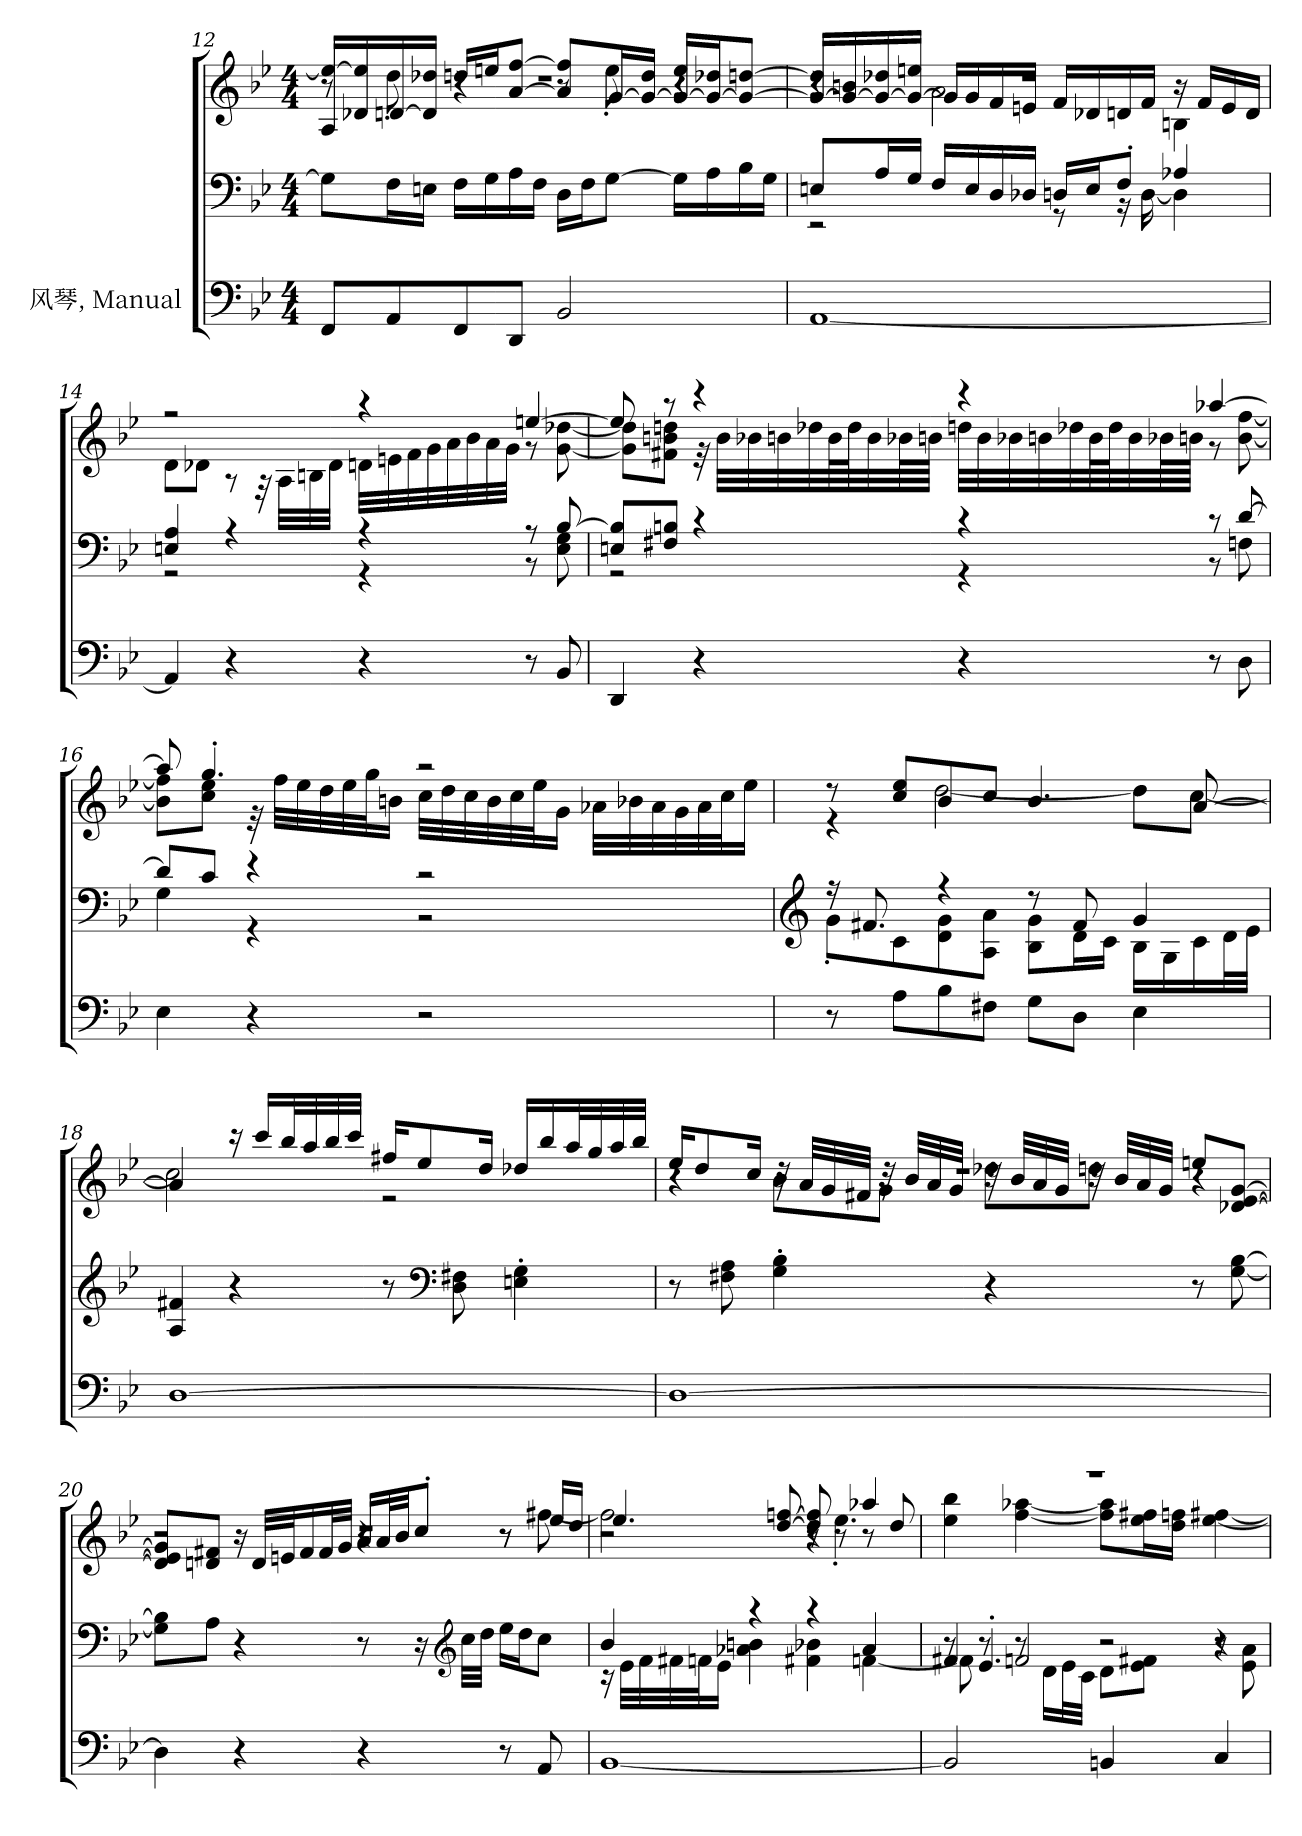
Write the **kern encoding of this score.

**kern	**kern	**kern
*part1	*part1	*part1
*staff3	*staff2	*staff1
*I"风琴, Manual	*	*
!!LO:LB:g=z
*clefF4	*clefF4	*clefG2
*k[b-e-]	*k[b-e-]	*k[b-e-]
*M4/4	*M4/4	*M4/4
=12	=12	=12
*	*	*^
*	*	*	*^
8FF/L	8G\L]	1r	8r	16A/ 16ee/_LL
.	.	.	.	16d-X/ 16ee/]
8AA/	16F\L	.	8dd'\	[16dn/
.	16En\JJ	.	.	16d/] 16dd-X/JJ
8FF/	16F\LL	.	4r	16ddn/LL
.	16G\	.	.	16een/J
8DD/J	16A\	.	.	[8a/ [8ff/J
.	16F\JJ	.	.	.
2BB-/	16D\LL	.	8r	8a/] 8ff/]L
.	16F\J	.	.	.
.	[8G\J	.	8ee'\	[16g/L
.	.	.	.	16g/_ 16dd/JJ
.	16G\LL]	.	4r	16g/_ 16ee/LL
.	16A\	.	.	16g/_ 16dd-X/J
.	16B-\	.	.	8g/_ [8ddn/J
.	16G\JJ	.	.	.
!!LO:LB:g=z	!!	!!
=13	=13	=13	=13	=13
*	*^	*	*	*
[1AA	8En/L	2r	1r	4r	16g/_ 16dd/]LL
.	.	.	.	.	16g/_ 16bn/
.	16A/L	.	.	.	16g/_ 16dd-X/
.	16G/JJ	.	.	.	16g/_ 16een/JJ
.	16F/LL	.	.	2a\	16g/LL]
.	16E/	.	.	.	16g/
.	16D/	.	.	.	16f/
.	16D-X/JJ	.	.	.	16en/JJ
.	16Dn/LL	8r	.	.	16f/LL
.	16E/J	.	.	.	16d-X/
.	8F'/J	16r	.	.	16dn/
.	.	[16D\	.	.	16f/JJ
.	4A-X/	4D\]	.	4Bn\	16r
.	.	.	.	.	16f/LL
.	.	.	.	.	16e/
.	.	.	.	.	16d/JJ
*	*	*	*	*v	*v
=14	=14	=14	=14	=14
4AA/]	4En/ 4A/	2r	2r	8d\L
.	.	.	.	8d-X\J
4r	4r	.	.	8r
.	.	.	.	32r
.	.	.	.	32A\LLL
.	.	.	.	32Bn\
.	.	.	.	32d-\JJJ
4r	4r	4r	4r	32dn\LLL
.	.	.	.	32en\
.	.	.	.	32f\
.	.	.	.	32g\
.	.	.	.	32a\
.	.	.	.	32b-\
.	.	.	.	32a\
.	.	.	.	32g\JJJ
8r	8r	8r	[4een/	8r
8BB-/	[8B-/	8E\ 8G\	.	[8g\ [8dd-X\
!!LO:PB:g=z	!!
=15	=15	=15	=15	=15
4DD/	8En/ 8B-/]L	2r	8ee/]	8g\] 8dd-\]L
.	8F#X/ 8Bn/J	.	8r	8f#X\ 8bn\ 8ddn\J
4r	4r	.	4r	32r
.	.	.	.	32b\LLL
.	.	.	.	32b-X\
.	.	.	.	32bn\
.	.	.	.	32dd-X\
.	.	.	.	64b\L
.	.	.	.	64dd-\J
.	.	.	.	32b\
.	.	.	.	64b-X\L
.	.	.	.	64bn\JJJJ
4r	4r	4r	4r	32ddn\LLL
.	.	.	.	32b\
.	.	.	.	32b-X\
.	.	.	.	32bn\
.	.	.	.	32dd-X\
.	.	.	.	64b\L
.	.	.	.	64dd-\J
.	.	.	.	32b\
.	.	.	.	64b-X\L
.	.	.	.	64bn\JJJJ
8r	8r	8r	[4aa-X/	8r
8D\	[8d/	8Fn\	.	[8b\ [8ff\
!!LO:LB:g=z	!!
=16	=16	=16	=16	=16
4E-\	8d/L]	4G\	8aa-/]	8b\] 8ff\]L
.	8c/J	.	4.gg'/	8cc\ 8ee-\J
4r	4r	4r	.	32r
.	.	.	.	32ff\LLL
.	.	.	.	32ee-\
.	.	.	.	32dd\
.	.	.	.	32ee-\
.	.	.	.	32gg\J
.	.	.	.	16bn\JJ
2r	2r	2r	2r	32cc\LLL
.	.	.	.	32dd\
.	.	.	.	32cc\
.	.	.	.	32b\
.	.	.	.	32cc\
.	.	.	.	32ee-\J
.	.	.	.	16g\JJ
.	.	.	.	32a-X\LLL
.	.	.	.	32b-X\
.	.	.	.	32a-\
.	.	.	.	32g\
.	.	.	.	32a-\
.	.	.	.	32cc\J
.	.	.	.	16ee-\JJ
=17	=17	=17	=17	=17
*	*clefG2	*	*	*
8r	16r	8g'\L	8r	4r
.	8.f#X/	.	.	.
8A\L	.	8c\	8cc/ 8ee-/L	.
8B-\	4r	8d\ 8g\	8b-/	[2dd\
8F#X\J	.	8A\ 8a\J	8cc/J	.
8G\L	8r	8B-\ 8g\L	4.b-/	.
8D\J	8f#/	16d\L	.	.
.	.	16c\JJ	.	.
4E-\	4g/	16B-\LL	.	8dd\L]
.	.	16G\	.	.
.	.	16c\	[8a/	[8cc\J
.	.	32d\L	.	.
.	.	32e-\JJJ	.	.
*	*v	*v	*	*
!!LO:LB:g=z	!!
=18	=18	=18	=18
[1D	4A/ 4f#X/	4a/]	2cc\]
.	4r	16r	.
.	.	16ccc/LL	.
.	.	32bb-/L	.
.	.	32aa/	.
.	.	32bb-/	.
.	.	32ccc/JJJ	.
.	8r	16ff#X/KL	2r
.	.	8ee-/	.
*	*clefF4	*	*
.	8D\ 8F#X\	.	.
.	.	16dd/Jk	.
.	4En\' 4G\'	16dd-X/LL	.
.	.	16bb-/	.
.	.	32aa/L	.
.	.	32gg/	.
.	.	32aa/	.
.	.	32bb-/JJJ	.
!!LO:LB:g=z
=19	=19	=19	=19
*	*	*	*^
1D_	8r	1r	4r	16ee-/KL
.	.	.	.	8dd/
.	8F#X\ 8A\	.	.	.
.	.	.	.	16cc/Jk
.	4G\' 4B-\'	.	8b-\L	32r
.	.	.	.	32a/LLL
.	.	.	.	32g/
.	.	.	.	32f#X/JJJ
.	.	.	8g\J	32r
.	.	.	.	32b-/LLL
.	.	.	.	32a/
.	.	.	.	32g/JJJ
.	4r	.	8dd-X\L	32r
.	.	.	.	32b-/LLL
.	.	.	.	32a/
.	.	.	.	32g/JJJ
.	.	.	8ddn\J	32r
.	.	.	.	32b-/LLL
.	.	.	.	32a/
.	.	.	.	32g/JJJ
.	8r	.	4r	8een/L
.	[8G\ [8B-\	.	.	[8d-X/ [8e-/ [8g/J
!!LO:PB:g=z	!!	!!
=20	=20	=20	=20	=20
4D\]	8G\] 8B-\]L	1r	2r	8d-/] 8e-/] 8g/]L
.	8A\J	.	.	8dn/ 8f#X/J
4r	4r	.	.	16r
.	.	.	.	32d/LLL
.	.	.	.	32en/J
.	.	.	.	16f#/
.	.	.	.	32f#/L
.	.	.	.	32g/JJJ
4r	8r	.	4r	16a/LL
.	.	.	.	32a/L
.	.	.	.	32b-/JJ
.	16r	.	.	8cc'/J
*	*clefG2	*	*	*
.	32cc\LLL	.	.	.
.	32dd\JJJ	.	.	.
8r	16ee-\LL	.	8r	8r
.	16dd\J	.	.	.
8AA/	8cc\J	.	[8ff#X\	16ee-/LL
.	.	.	.	16dd/JJ
=21	=21	=21	=21	=21
*	*^	*	*	*
[1BB-	4b-/	16r	2r	2ff#\]	4.ee-/
.	.	32e-\LLL	.	.	.
.	.	32f\	.	.	.
.	.	32f#X\	.	.	.
.	.	32fn\J	.	.	.
.	.	16e-\JJ	.	.	.
.	4r	4a-X\ 4bn\	.	.	.
.	.	.	.	.	[8dd/ [8ffn/
.	4r	4f#X\ 4b-X\	4r	8r	8dd/] 8ff/]
.	.	.	.	4.ee-'\	8r
.	4a-/	[4fn\	4aa-X/	.	8r
.	.	.	.	.	8dd/
*	*	*	*	*v	*v
!!LO:LB:g=z
=22	=22	=22	=22	=22
*	*	*^	*	*
2BB-/]	4f#X/	8f\]	8r	1r	4ee-\ 4bb-\
.	.	8r	4.e-'/	.	.
.	2fn/	8r	.	.	[4ff\ [4aa-X\
.	.	16d\LL	.	.	.
.	.	32e-\L	.	.	.
.	.	32c\JJJ	.	.	.
4BBn/	.	8d\L	2r	.	8ff\] 8aa-\]L
.	.	8e-\ 8f#X\J	.	.	16ee-\ 16ff#X\L
.	.	.	.	.	16dd\ 16ffn\JJ
4C/	4r	8r	.	.	[4ee-\ [4ff#X\
.	.	8e-\ 8a\	.	.	.
*	*v	*v	*v	*	*
*	*	*v	*v
=	=	=
*-	*-	*-
